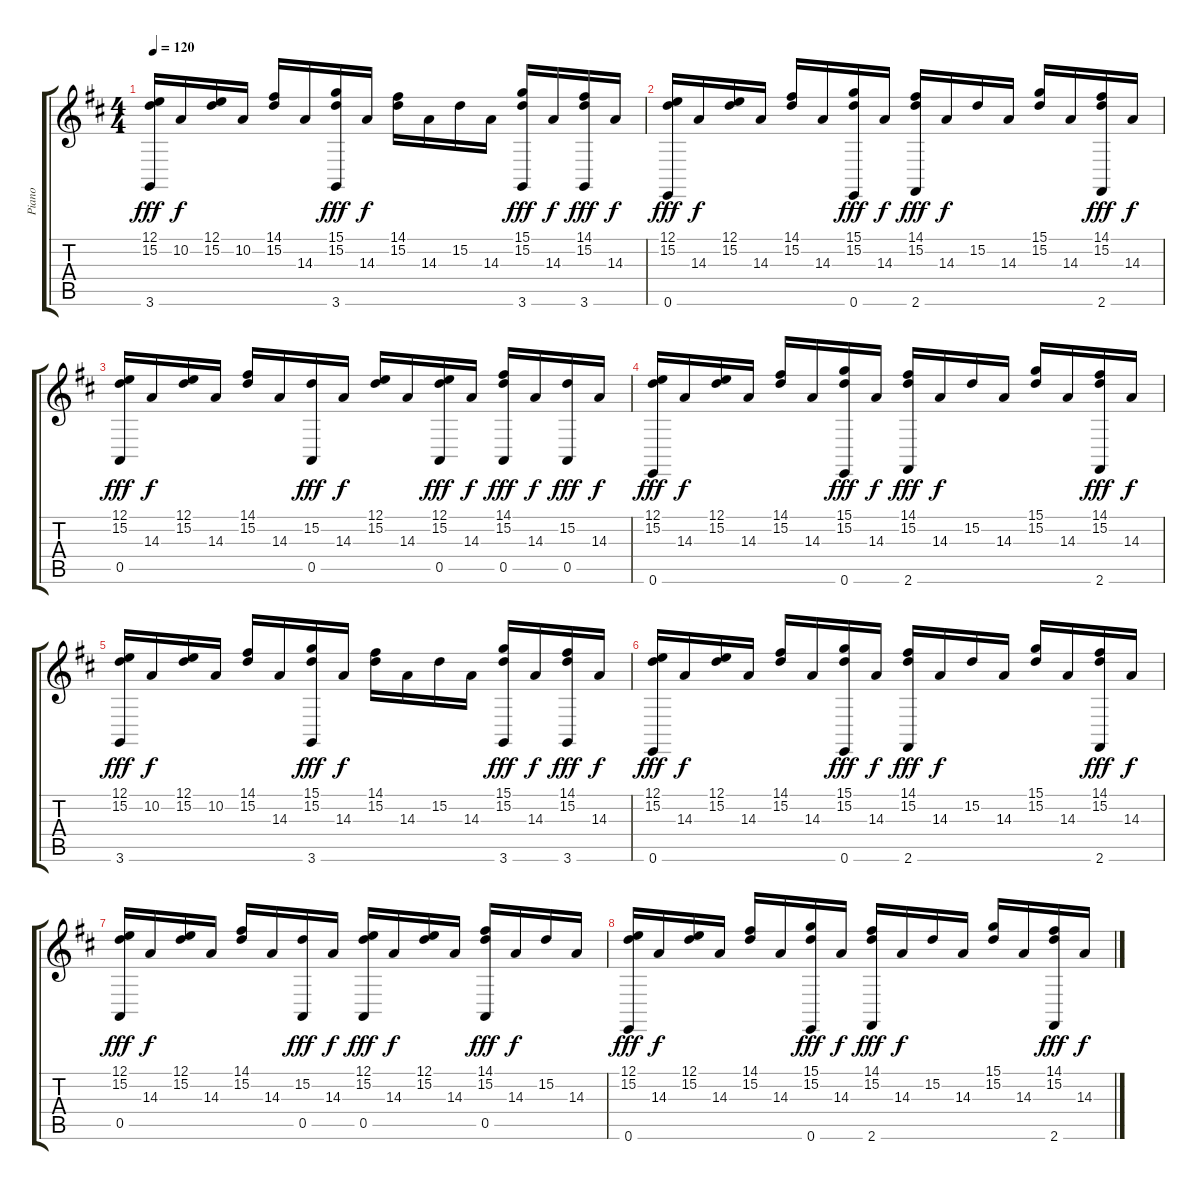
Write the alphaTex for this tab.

\track ("Piano" "Piano") {instrument brightacousticpiano}
\staff {score tabs}
\tuning (E4 B3 G3 D3 A2 E2) {hide}
\ts (4 4)
\tempo 120
\clef g2
\ks d
(12.1 15.2 3.6).16{dy fff} 10.2.16{dy f} (12.1 15.2).16 10.2.16 (14.1 15.2).16 14.3.16 (15.1 15.2 3.6).16{dy fff} 14.3.16{dy f} (14.1 15.2).16 14.3.16 15.2.16 14.3.16 (15.1 15.2 3.6).16{dy fff} 14.3.16{dy f} (14.1 15.2 3.6).16{dy fff} 14.3.16{dy f} |
(12.1 15.2 0.6).16{dy fff} 14.3.16{dy f} (12.1 15.2).16 14.3.16 (14.1 15.2).16 14.3.16 (15.1 15.2 0.6).16{dy fff} 14.3.16{dy f} (14.1 15.2 2.6).16{dy fff} 14.3.16{dy f} 15.2.16 14.3.16 (15.1 15.2).16 14.3.16 (14.1 15.2 2.6).16{dy fff} 14.3.16{dy f} |
(12.1 15.2 0.5).16{dy fff} 14.3.16{dy f} (12.1 15.2).16 14.3.16 (14.1 15.2).16 14.3.16 (15.2 0.5).16{dy fff} 14.3.16{dy f} (12.1 15.2).16 14.3.16 (12.1 15.2 0.5).16{dy fff} 14.3.16{dy f} (14.1 15.2 0.5).16{dy fff} 14.3.16{dy f} (15.2 0.5).16{dy fff} 14.3.16{dy f} |
(12.1 15.2 0.6).16{dy fff} 14.3.16{dy f} (12.1 15.2).16 14.3.16 (14.1 15.2).16 14.3.16 (15.1 15.2 0.6).16{dy fff} 14.3.16{dy f} (14.1 15.2 2.6).16{dy fff} 14.3.16{dy f} 15.2.16 14.3.16 (15.1 15.2).16 14.3.16 (14.1 15.2 2.6).16{dy fff} 14.3.16{dy f} |
(12.1 15.2 3.6).16{dy fff} 10.2.16{dy f} (12.1 15.2).16 10.2.16 (14.1 15.2).16 14.3.16 (15.1 15.2 3.6).16{dy fff} 14.3.16{dy f} (14.1 15.2).16 14.3.16 15.2.16 14.3.16 (15.1 15.2 3.6).16{dy fff} 14.3.16{dy f} (14.1 15.2 3.6).16{dy fff} 14.3.16{dy f} |
(12.1 15.2 0.6).16{dy fff} 14.3.16{dy f} (12.1 15.2).16 14.3.16 (14.1 15.2).16 14.3.16 (15.1 15.2 0.6).16{dy fff} 14.3.16{dy f} (14.1 15.2 2.6).16{dy fff} 14.3.16{dy f} 15.2.16 14.3.16 (15.1 15.2).16 14.3.16 (14.1 15.2 2.6).16{dy fff} 14.3.16{dy f} |
(12.1 15.2 0.5).16{dy fff} 14.3.16{dy f} (12.1 15.2).16 14.3.16 (14.1 15.2).16 14.3.16 (15.2 0.5).16{dy fff} 14.3.16{dy f} (12.1 15.2 0.5).16{dy fff} 14.3.16{dy f} (12.1 15.2).16 14.3.16 (14.1 15.2 0.5).16{dy fff} 14.3.16{dy f} 15.2.16 14.3.16 |
(12.1 15.2 0.6).16{dy fff} 14.3.16{dy f} (12.1 15.2).16 14.3.16 (14.1 15.2).16 14.3.16 (15.1 15.2 0.6).16{dy fff} 14.3.16{dy f} (14.1 15.2 2.6).16{dy fff} 14.3.16{dy f} 15.2.16 14.3.16 (15.1 15.2).16 14.3.16 (14.1 15.2 2.6).16{dy fff} 14.3.16{dy f}
